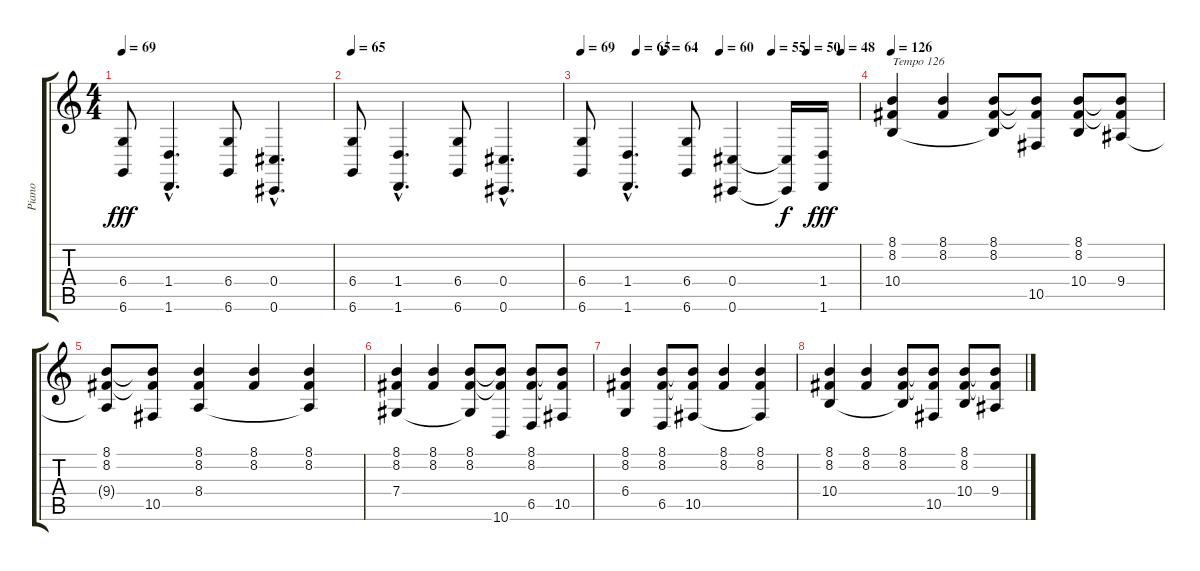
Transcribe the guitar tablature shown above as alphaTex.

\track ("Piano" "Piano") {instrument acousticgrandpiano}
\staff {score tabs}
\tuning (Eb4 Bb3 Gb3 Db3 Ab2 Db2) {hide}
\ts (4 4)
\tempo 69
\clef g2
\ks c
(6.4 6.6).8{dy fff} (1.4{hac} 1.6{hac}).4{d} (6.4 6.6).8 (0.4{hac} 0.6{hac}).4{d} |
\tempo 65
(6.4 6.6).8 (1.4{hac} 1.6{hac}).4{d} (6.4 6.6).8 (0.4{hac} 0.6{hac}).4{d} |
\tempo 69
\tempo (65 0.2)
\tempo (64 0.3)
\tempo (60 0.5)
\tempo (55 0.6875)
\tempo (50 0.8125)
\tempo (48 0.9375)
(6.4 6.6).8 (1.4{hac} 1.6{hac}).4{d} (6.4 6.6).8 (0.4 0.6).4 (0.4{t} 0.6{t}).16{dy f} (1.4 1.6).16{dy fff} |
\tempo 126
(8.1 8.2 10.4).4{txt "Tempo 126"} (8.1 8.2).4 (8.1 8.2 10.4{t}).8 (8.1{t} 8.2{t} 10.5).8 (8.1 8.2 10.4).8 (8.1{t} 8.2{t} 9.4).8 |
(8.1 8.2 9.4{t}).8 (8.1{t} 8.2{t} 10.5).8 (8.1 8.2 8.4).4 (8.1 8.2).4 (8.1 8.2 8.4{t}).4 |
(8.1 8.2 7.4).4 (8.1 8.2).4 (8.1 8.2 7.4{t}).8 (8.1{t} 8.2{t} 10.6).8 (8.1 8.2 6.5).8 (8.1{t} 8.2{t} 10.5).8 |
(8.1 8.2 6.4).4 (8.1 8.2 6.5).8 (8.1{t} 8.2{t} 10.5).8 (8.1 8.2).4 (8.1 8.2 10.5{t}).4 |
(8.1 8.2 10.4).4 (8.1 8.2).4 (8.1 8.2 10.4{t}).8 (8.1{t} 8.2{t} 10.5).8 (8.1 8.2 10.4).8 (8.1{t} 8.2{t} 9.4).8
